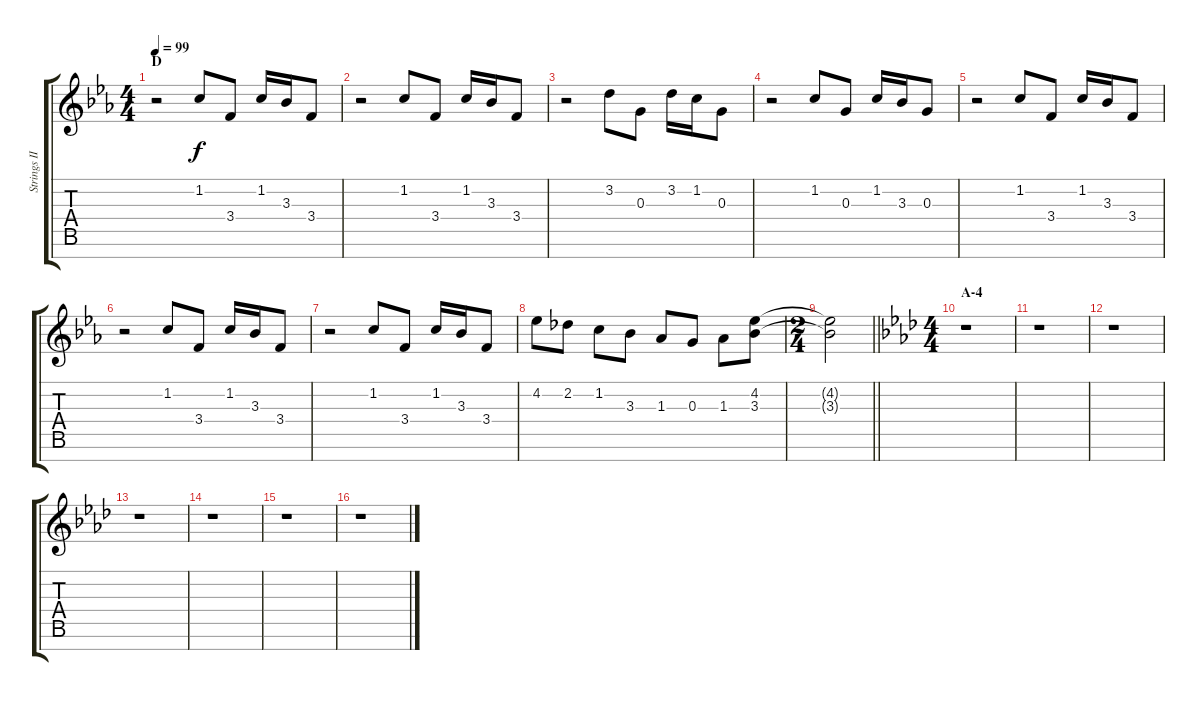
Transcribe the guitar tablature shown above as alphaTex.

\track ("Strings II" "Strings II") {instrument stringensemble1}
\staff {score tabs}
\tuning (E5 B4 G4 D4 A3 E3 B2) {hide}
\ts (4 4)
\section ("" "D")
\tempo 99
\clef g2
\ks eb
r.2{dy f} 1.2.8 3.4.8 1.2.16 3.3.16 3.4.8 |
r.2 1.2.8 3.4.8 1.2.16 3.3.16 3.4.8 |
r.2 3.2.8 0.3.8 3.2.16 1.2.16 0.3.8 |
r.2 1.2.8 0.3.8 1.2.16 3.3.16 0.3.8 |
r.2 1.2.8 3.4.8 1.2.16 3.3.16 3.4.8 |
r.2 1.2.8 3.4.8 1.2.16 3.3.16 3.4.8 |
r.2 1.2.8 3.4.8 1.2.16 3.3.16 3.4.8 |
4.2.8 2.2.8 1.2.8 3.3.8 1.3.8 0.3.8 1.3.8 (4.2 3.3).8 |
\ts (2 4)
\barLineRight lightlight
(4.2{t} 3.3{t}).2 |
\ts (4 4)
\section ("" "A-4")
\ks ab
r.1 |
r.1 |
r.1 |
r.1 |
r.1 |
r.1 |
r.1
